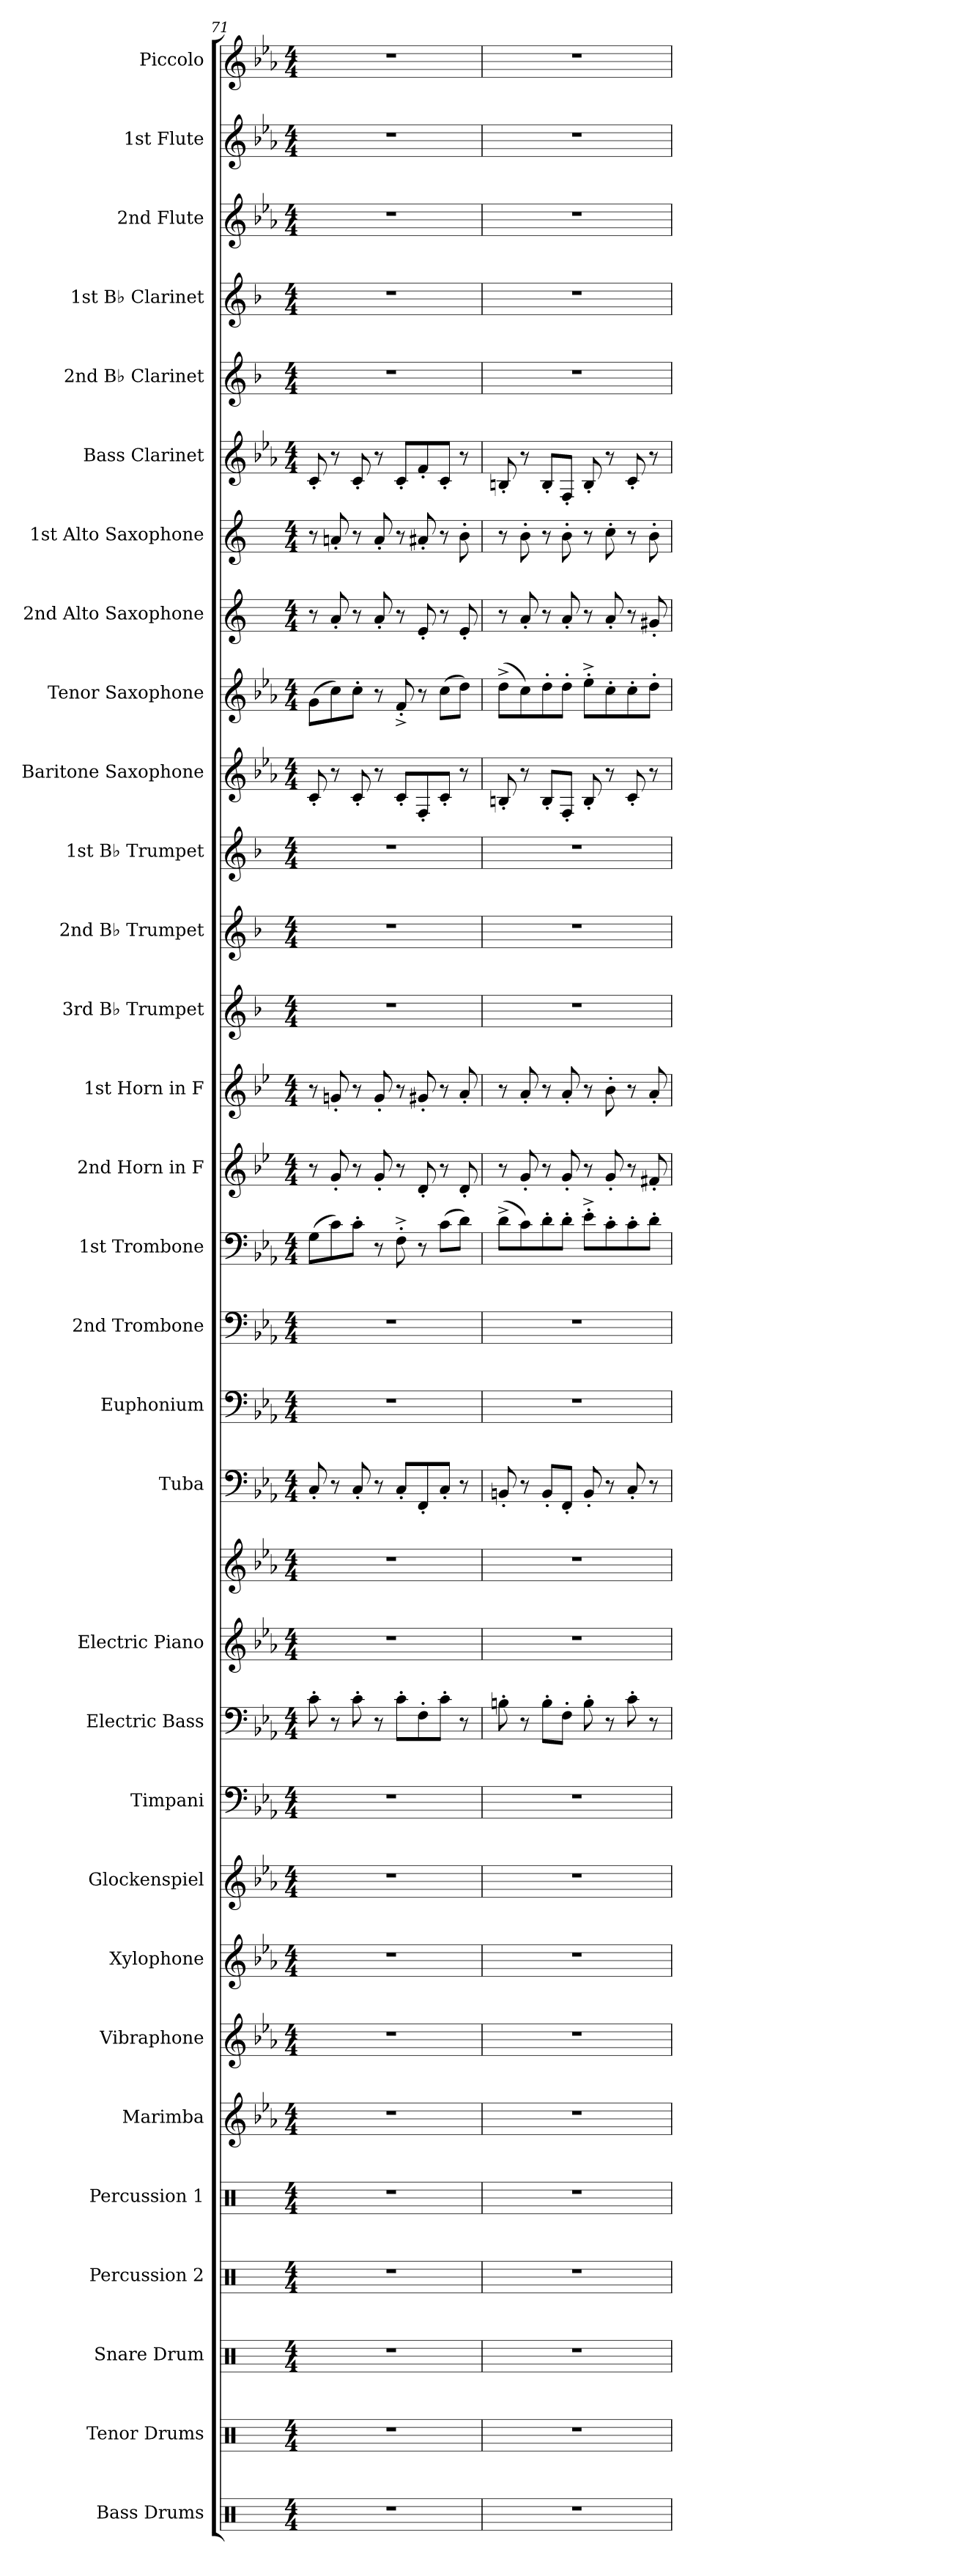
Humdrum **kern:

**kern	**kern	**kern	**kern	**kern	**kern	**kern	**kern	**kern	**kern	**kern	**kern	**kern	**kern	**kern	**kern	**kern	**kern	**kern	**kern	**kern	**kern	**kern	**kern	**kern	**kern	**kern	**kern	**kern	**kern	**kern	**kern
*part31	*part30	*part29	*part28	*part27	*part26	*part25	*part24	*part23	*part22	*part21	*part20	*part20	*part19	*part18	*part17	*part16	*part15	*part14	*part13	*part12	*part11	*part10	*part9	*part8	*part7	*part6	*part5	*part4	*part3	*part2	*part1
*staff32	*staff31	*staff30	*staff29	*staff28	*staff27	*staff26	*staff25	*staff24	*staff23	*staff22	*staff21	*staff20	*staff19	*staff18	*staff17	*staff16	*staff15	*staff14	*staff13	*staff12	*staff11	*staff10	*staff9	*staff8	*staff7	*staff6	*staff5	*staff4	*staff3	*staff2	*staff1
*I"Bass Drums	*I"Tenor Drums	*I"Snare Drum	*I"Percussion 2	*I"Percussion 1	*I"Marimba	*I"Vibraphone	*I"Xylophone	*I"Glockenspiel	*I"Timpani	*I"Electric Bass	*I"Electric Piano	*	*I"Tuba	*I"Euphonium	*I"2nd Trombone	*I"1st Trombone	*I"2nd Horn in F	*I"1st Horn in F	*I"3rd B♭ Trumpet	*I"2nd B♭ Trumpet	*I"1st B♭ Trumpet	*I"Baritone Saxophone	*I"Tenor Saxophone	*I"2nd Alto Saxophone	*I"1st Alto Saxophone	*I"Bass Clarinet	*I"2nd B♭ Clarinet	*I"1st B♭ Clarinet	*I"2nd Flute	*I"1st Flute	*I"Piccolo
*I'B.D.	*I'T.D.	*I'S.D.	*I'Perc.	*I'Perc.	*I'Mrm.	*I'Vib.	*I'Xyl.	*I'Glock.	*I'Timp.	*I'El. B.	*I'El. Pno.	*	*I'Tba.	*I'Euph.	*I'Tbn.	*I'Tbn.	*	*	*I'B♭ Tpt.	*I'B♭ Tpt.	*I'B♭ Tpt.	*I'Bar. Sax.	*I'T. Sax.	*I'A. Sax.	*I'A. Sax.	*I'B. Cl.	*I'B♭ Cl.	*I'B♭ Cl.	*I'Fl.	*I'Fl.	*I'Picc.
*clefX	*clefX	*clefX	*clefX	*clefX	*clefG2	*clefG2	*clefG2	*clefG2	*clefF4	*clefF4	*clefG2	*clefG2	*clefF4	*clefF4	*clefF4	*clefF4	*clefG2	*clefG2	*clefG2	*clefG2	*clefG2	*clefG2	*clefG2	*clefG2	*clefG2	*clefG2	*clefG2	*clefG2	*clefG2	*clefG2	*clefG2
*	*	*	*	*	*	*	*ITrd-7c-12	*ITrd-14c-24	*	*ITrd7c12	*	*	*	*	*	*	*ITrd4c7	*ITrd4c7	*ITrd1c2	*ITrd1c2	*ITrd1c2	*ITrd12c21	*ITrd8c14	*ITrd5c9	*ITrd5c9	*ITrd8c14	*ITrd1c2	*ITrd1c2	*	*	*ITrd-7c-12
*k[]	*k[]	*k[]	*k[]	*k[]	*k[b-e-a-]	*k[b-e-a-]	*k[b-e-a-]	*k[b-e-a-]	*k[b-e-a-]	*k[b-e-a-]	*k[b-e-a-]	*k[b-e-a-]	*k[b-e-a-]	*k[b-e-a-]	*k[b-e-a-]	*k[b-e-a-]	*k[b-e-a-]	*k[b-e-a-]	*k[b-e-a-]	*k[b-e-a-]	*k[b-e-a-]	*k[b-e-a-]	*k[b-e-a-]	*k[b-e-a-]	*k[b-e-a-]	*k[b-e-a-]	*k[b-e-a-]	*k[b-e-a-]	*k[b-e-a-]	*k[b-e-a-]	*k[b-e-a-]
*M4/4	*M4/4	*M4/4	*M4/4	*M4/4	*M4/4	*M4/4	*M4/4	*M4/4	*M4/4	*M4/4	*M4/4	*M4/4	*M4/4	*M4/4	*M4/4	*M4/4	*M4/4	*M4/4	*M4/4	*M4/4	*M4/4	*M4/4	*M4/4	*M4/4	*M4/4	*M4/4	*M4/4	*M4/4	*M4/4	*M4/4	*M4/4
=71	=71	=71	=71	=71	=71	=71	=71	=71	=71	=71	=71	=71	=71	=71	=71	=71	=71	=71	=71	=71	=71	=71	=71	=71	=71	=71	=71	=71	=71	=71	=71
1r	1r	1r	1r	1r	1r	1r	1r	1r	1r	8C'\	1r	1r	8C'/	1r	1r	(8G\L	8r	8r	1r	1r	1r	8C'/	(8G\L	8r	8r	8C'/	1r	1r	1r	1r	1r
.	.	.	.	.	.	.	.	.	.	8r	.	.	8r	.	.	8c\)	8c'/	8cn'/	.	.	.	8r	8c\)	8c'/	8cn'/	8r	.	.	.	.	.
.	.	.	.	.	.	.	.	.	.	8C'\	.	.	8C'/	.	.	8c'\J	8r	8r	.	.	.	8C'/	8c'\J	8r	8r	8C'/	.	.	.	.	.
.	.	.	.	.	.	.	.	.	.	8r	.	.	8r	.	.	8r	8c'/	8c'/	.	.	.	8r	8r	8c'/	8c'/	8r	.	.	.	.	.
.	.	.	.	.	.	.	.	.	.	8C'\L	.	.	8C'/L	.	.	8F^'\	8r	8r	.	.	.	8C'/L	8F^'/	8r	8r	8C'/L	.	.	.	.	.
.	.	.	.	.	.	.	.	.	.	8FF'\	.	.	8FF'/	.	.	8r	8G'/	8c#X'/	.	.	.	8FF'/	8r	8G'/	8c#X'/	8F'/	.	.	.	.	.
.	.	.	.	.	.	.	.	.	.	8C'\J	.	.	8C'/J	.	.	(8c\L	8r	8r	.	.	.	8C'/J	(8c\L	8r	8r	8C'/J	.	.	.	.	.
.	.	.	.	.	.	.	.	.	.	8r	.	.	8r	.	.	8d\J)	8G'/	8d'/	.	.	.	8r	8d\J)	8G'/	8d'\	8r	.	.	.	.	.
=72	=72	=72	=72	=72	=72	=72	=72	=72	=72	=72	=72	=72	=72	=72	=72	=72	=72	=72	=72	=72	=72	=72	=72	=72	=72	=72	=72	=72	=72	=72	=72
1r	1r	1r	1r	1r	1r	1r	1r	1r	1r	8BBn'\	1r	1r	8BBn'/	1r	1r	(8d^\L	8r	8r	1r	1r	1r	8BBn'/	(8d^\L	8r	8r	8BBn'/	1r	1r	1r	1r	1r
.	.	.	.	.	.	.	.	.	.	8r	.	.	8r	.	.	8c\)	8c'/	8d'/	.	.	.	8r	8c\)	8c'/	8d'\	8r	.	.	.	.	.
.	.	.	.	.	.	.	.	.	.	8BB'\L	.	.	8BB'/L	.	.	8d'\	8r	8r	.	.	.	8BB'/L	8d'\	8r	8r	8BB'/L	.	.	.	.	.
.	.	.	.	.	.	.	.	.	.	8FF'\J	.	.	8FF'/J	.	.	8d'\J	8c'/	8d'/	.	.	.	8FF'/J	8d'\J	8c'/	8d'\	8FF'/J	.	.	.	.	.
.	.	.	.	.	.	.	.	.	.	8BB'\	.	.	8BB'/	.	.	8e-^'\L	8r	8r	.	.	.	8BB'/	8e-^'\L	8r	8r	8BB'/	.	.	.	.	.
.	.	.	.	.	.	.	.	.	.	8r	.	.	8r	.	.	8c'\	8c'/	8e-'\	.	.	.	8r	8c'\	8c'/	8e-'\	8r	.	.	.	.	.
.	.	.	.	.	.	.	.	.	.	8C'\	.	.	8C'/	.	.	8c'\	8r	8r	.	.	.	8C'/	8c'\	8r	8r	8C'/	.	.	.	.	.
.	.	.	.	.	.	.	.	.	.	8r	.	.	8r	.	.	8d'\J	8Bn'/	8d'/	.	.	.	8r	8d'\J	8Bn'/	8d'\	8r	.	.	.	.	.
=	=	=	=	=	=	=	=	=	=	=	=	=	=	=	=	=	=	=	=	=	=	=	=	=	=	=	=	=	=	=	=
*-	*-	*-	*-	*-	*-	*-	*-	*-	*-	*-	*-	*-	*-	*-	*-	*-	*-	*-	*-	*-	*-	*-	*-	*-	*-	*-	*-	*-	*-	*-	*-
